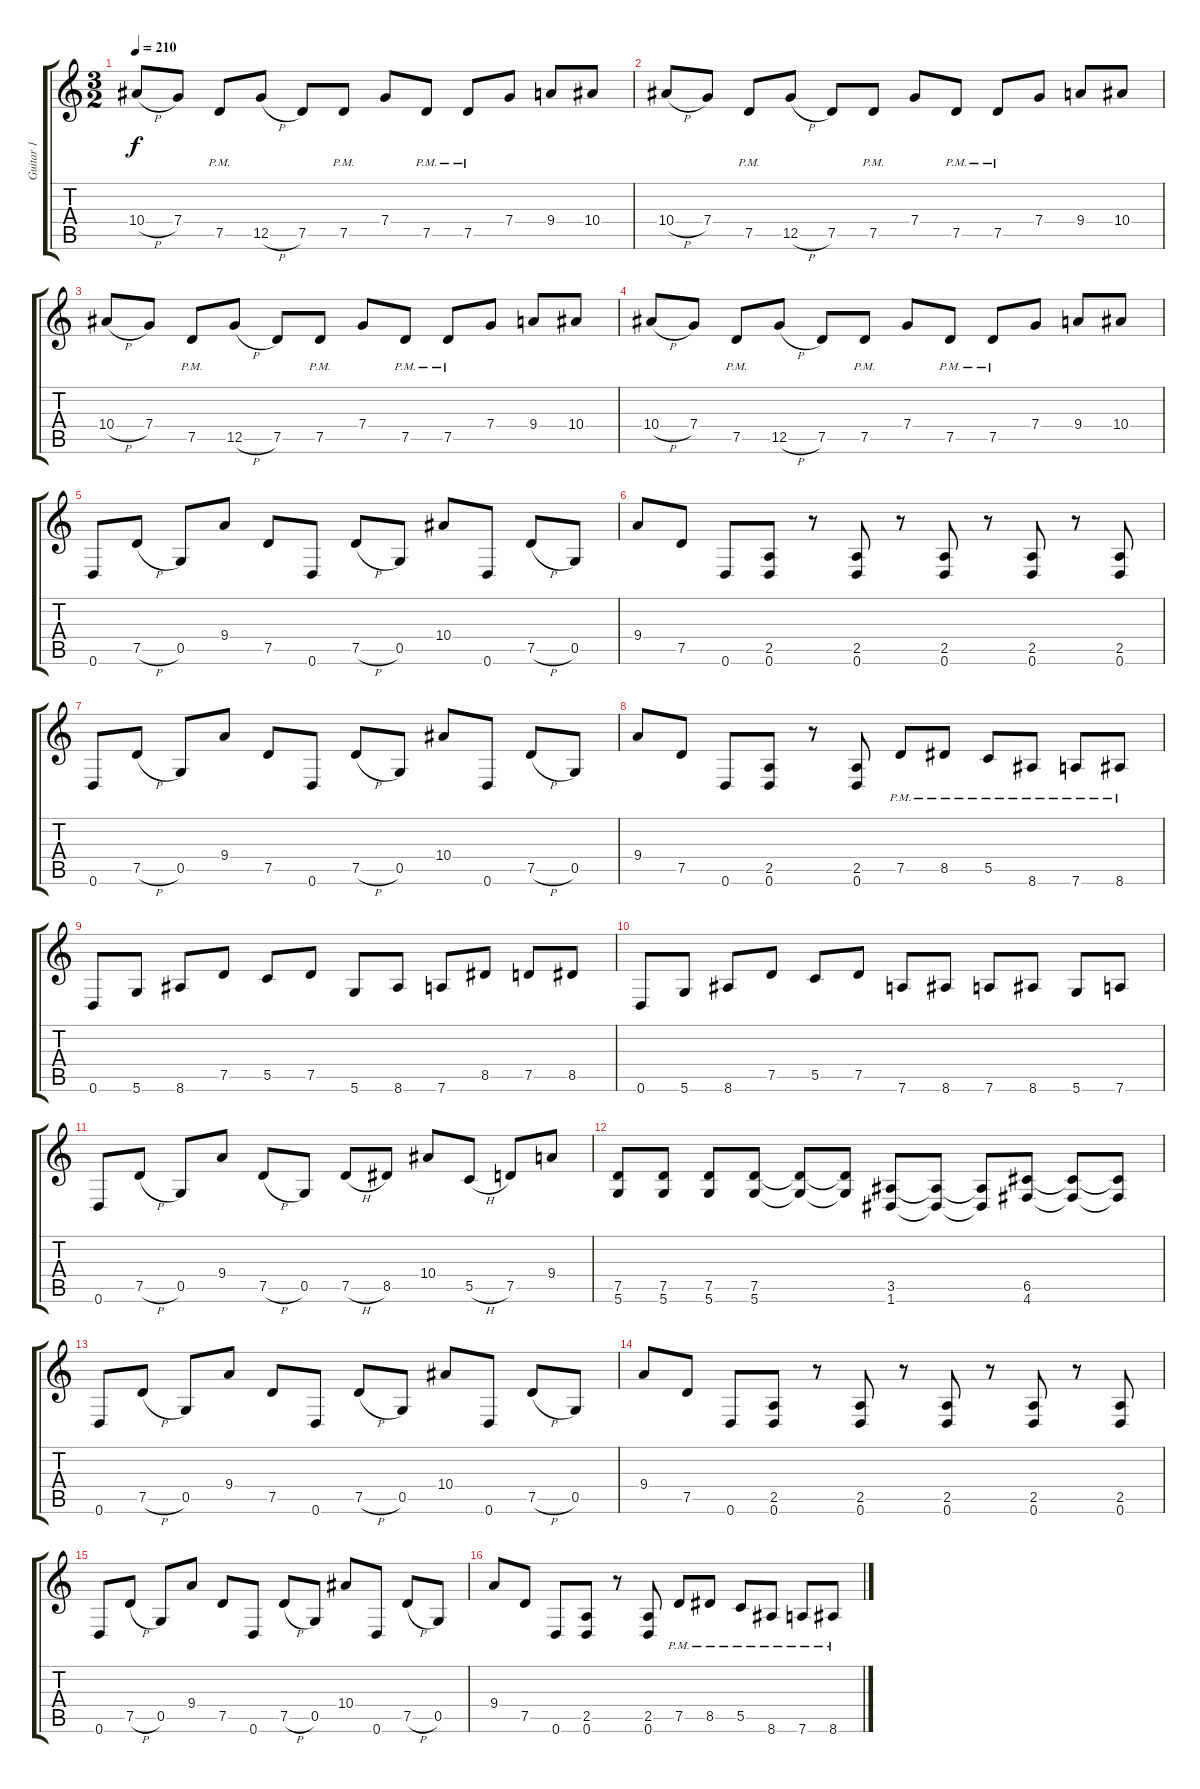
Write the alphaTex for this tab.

\track ("Guitar 1 " "Guitar 1 ") {instrument distortionguitar}
\staff {score tabs}
\tuning (D4 A3 F3 C3 G2 D2) {hide}
\ts (3 2)
\tempo 210
\clef g2
\ks c
10.4{h}.8{dy f} 7.4.8 7.5{pm}.8 12.5{h}.8 7.5.8 7.5{pm}.8 7.4.8 7.5{pm}.8 7.5{pm}.8 7.4.8 9.4.8 10.4.8 |
10.4{h}.8 7.4.8 7.5{pm}.8 12.5{h}.8 7.5.8 7.5{pm}.8 7.4.8 7.5{pm}.8 7.5{pm}.8 7.4.8 9.4.8 10.4.8 |
10.4{h}.8 7.4.8 7.5{pm}.8 12.5{h}.8 7.5.8 7.5{pm}.8 7.4.8 7.5{pm}.8 7.5{pm}.8 7.4.8 9.4.8 10.4.8 |
10.4{h}.8 7.4.8 7.5{pm}.8 12.5{h}.8 7.5.8 7.5{pm}.8 7.4.8 7.5{pm}.8 7.5{pm}.8 7.4.8 9.4.8 10.4.8 |
0.6.8 7.5{h}.8 0.5.8 9.4.8 7.5.8 0.6.8 7.5{h}.8 0.5.8 10.4.8 0.6.8 7.5{h}.8 0.5.8 |
9.4.8 7.5.8 0.6.8 (2.5 0.6).8 r.8 (2.5 0.6).8 r.8 (2.5 0.6).8 r.8 (2.5 0.6).8 r.8 (2.5 0.6).8 |
0.6.8 7.5{h}.8 0.5.8 9.4.8 7.5.8 0.6.8 7.5{h}.8 0.5.8 10.4.8 0.6.8 7.5{h}.8 0.5.8 |
9.4.8 7.5.8 0.6.8 (2.5 0.6).8 r.8 (2.5 0.6).8 7.5{pm}.8 8.5{pm}.8 5.5{pm}.8 8.6{pm}.8 7.6{pm}.8 8.6{pm}.8 |
0.6.8 5.6.8 8.6.8 7.5.8 5.5.8 7.5.8 5.6.8 8.6.8 7.6.8 8.5.8 7.5.8 8.5.8 |
0.6.8 5.6.8 8.6.8 7.5.8 5.5.8 7.5.8 7.6.8 8.6.8 7.6.8 8.6.8 5.6.8 7.6.8 |
0.6.8 7.5{h}.8 0.5.8 9.4.8 7.5{h}.8 0.5.8 7.5{h}.8 8.5.8 10.4.8 5.5{h}.8 7.5.8 9.4.8 |
(7.5 5.6).8 (7.5 5.6).8 (7.5 5.6).8 (7.5 5.6).8 (7.5{t} 5.6{t}).8 (7.5{t} 5.6{t}).8 (3.5 1.6).8 (3.5{t} 1.6{t}).8 (3.5{t} 1.6{t}).8 (6.5 4.6).8 (6.5{t} 4.6{t}).8 (6.5{t} 4.6{t}).8 |
0.6.8 7.5{h}.8 0.5.8 9.4.8 7.5.8 0.6.8 7.5{h}.8 0.5.8 10.4.8 0.6.8 7.5{h}.8 0.5.8 |
9.4.8 7.5.8 0.6.8 (2.5 0.6).8 r.8 (2.5 0.6).8 r.8 (2.5 0.6).8 r.8 (2.5 0.6).8 r.8 (2.5 0.6).8 |
0.6.8 7.5{h}.8 0.5.8 9.4.8 7.5.8 0.6.8 7.5{h}.8 0.5.8 10.4.8 0.6.8 7.5{h}.8 0.5.8 |
9.4.8 7.5.8 0.6.8 (2.5 0.6).8 r.8 (2.5 0.6).8 7.5{pm}.8 8.5{pm}.8 5.5{pm}.8 8.6{pm}.8 7.6{pm}.8 8.6{pm}.8
